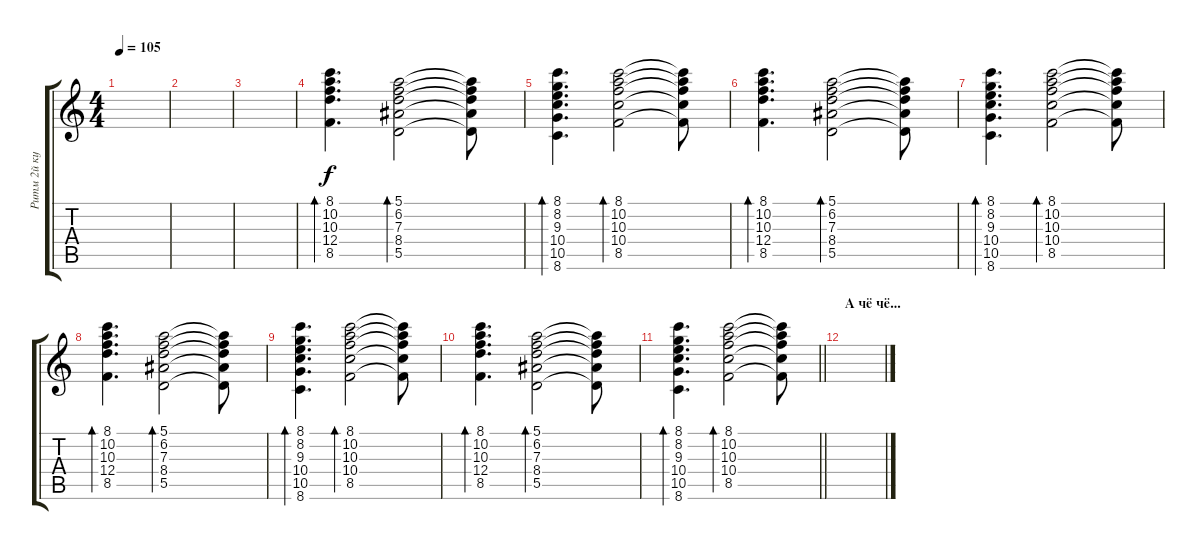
\track ("Ритм 2й куплет" "Ритм 2й ку") {instrument acousticguitarsteel}
\staff {score tabs}
\tuning (E4 B3 G3 D3 A2 E2) {hide}
\ts (4 4)
\tempo 105
\clef g2
\ks c
|
|
|
(8.1 10.2 10.3 12.4 8.5).4{d bd 60} (5.1 6.2 7.3 8.4 5.5).2{bd 60} (5.1{t} 6.2{t} 7.3{t} 8.4{t} 5.5{t}).8 |
(8.1 8.2 9.3 10.4 10.5 8.6).4{d bd 60} (8.1 10.2 10.3 10.4 8.5).2{bd 60} (8.1{t} 10.2{t} 10.3{t} 10.4{t} 8.5{t}).8 |
(8.1 10.2 10.3 12.4 8.5).4{d bd 60} (5.1 6.2 7.3 8.4 5.5).2{bd 60} (5.1{t} 6.2{t} 7.3{t} 8.4{t} 5.5{t}).8 |
(8.1 8.2 9.3 10.4 10.5 8.6).4{d bd 60} (8.1 10.2 10.3 10.4 8.5).2{bd 60} (8.1{t} 10.2{t} 10.3{t} 10.4{t} 8.5{t}).8 |
(8.1 10.2 10.3 12.4 8.5).4{d bd 60} (5.1 6.2 7.3 8.4 5.5).2{bd 60} (5.1{t} 6.2{t} 7.3{t} 8.4{t} 5.5{t}).8 |
(8.1 8.2 9.3 10.4 10.5 8.6).4{d bd 60} (8.1 10.2 10.3 10.4 8.5).2{bd 60} (8.1{t} 10.2{t} 10.3{t} 10.4{t} 8.5{t}).8 |
(8.1 10.2 10.3 12.4 8.5).4{d bd 60} (5.1 6.2 7.3 8.4 5.5).2{bd 60} (5.1{t} 6.2{t} 7.3{t} 8.4{t} 5.5{t}).8 |
\barLineRight lightlight
(8.1 8.2 9.3 10.4 10.5 8.6).4{d bd 60} (8.1 10.2 10.3 10.4 8.5).2{bd 60} (8.1{t} 10.2{t} 10.3{t} 10.4{t} 8.5{t}).8 |
\section ("" "А чё чё...")
